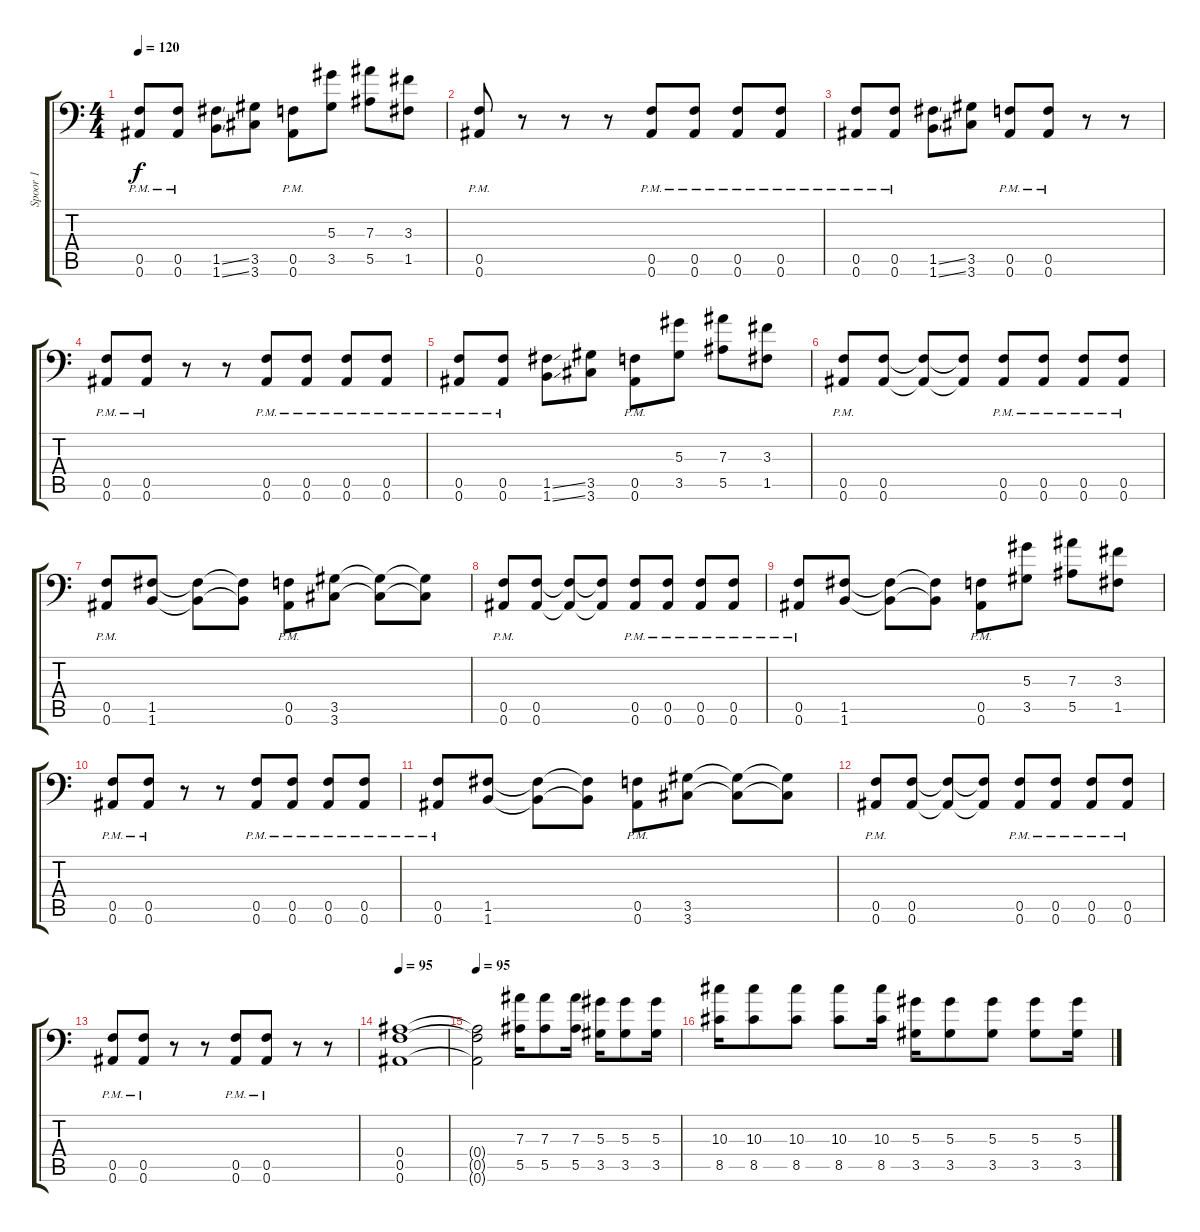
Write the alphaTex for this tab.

\track ("Spoor 1" "Spoor 1") {instrument distortionguitar}
\staff {score tabs}
\tuning (C4 G3 Eb3 Bb2 F2 Bb1) {hide}
\ts (4 4)
\tempo 120
\clef f4
\ks c
(0.5{pm} 0.6{pm}).8{dy f} (0.5{pm} 0.6{pm}).8 (1.5{ss} 1.6{ss}).8 (3.5 3.6).8 (0.5{pm} 0.6{pm}).8 (5.3 3.5).8 (7.3 5.5).8 (3.3 1.5).8 |
(0.5{pm} 0.6{pm}).8 r.8 r.8 r.8 (0.5{pm} 0.6{pm}).8 (0.5{pm} 0.6{pm}).8 (0.5{pm} 0.6{pm}).8 (0.5{pm} 0.6{pm}).8 |
(0.5{pm} 0.6{pm}).8 (0.5{pm} 0.6{pm}).8 (1.5{ss} 1.6{ss}).8 (3.5 3.6).8 (0.5{pm} 0.6{pm}).8 (0.5{pm} 0.6{pm}).8 r.8 r.8 |
(0.5{pm} 0.6{pm}).8 (0.5{pm} 0.6{pm}).8 r.8 r.8 (0.5{pm} 0.6{pm}).8 (0.5{pm} 0.6{pm}).8 (0.5{pm} 0.6{pm}).8 (0.5{pm} 0.6{pm}).8 |
(0.5{pm} 0.6{pm}).8 (0.5{pm} 0.6{pm}).8 (1.5{ss} 1.6{ss}).8 (3.5 3.6).8 (0.5{pm} 0.6{pm}).8 (5.3 3.5).8 (7.3 5.5).8 (3.3 1.5).8 |
(0.5{pm} 0.6{pm}).8 (0.5 0.6).8 (0.5{t} 0.6{t}).8 (0.5{t} 0.6{t}).8 (0.5{pm} 0.6{pm}).8 (0.5{pm} 0.6{pm}).8 (0.5{pm} 0.6{pm}).8 (0.5{pm} 0.6{pm}).8 |
(0.5{pm} 0.6{pm}).8 (1.5 1.6).8 (1.5{t} 1.6{t}).8 (1.5{t} 1.6{t}).8 (0.5{pm} 0.6{pm}).8 (3.5 3.6).8 (3.5{t} 3.6{t}).8 (3.5{t} 3.6{t}).8 |
(0.5{pm} 0.6{pm}).8 (0.5 0.6).8 (0.5{t} 0.6{t}).8 (0.5{t} 0.6{t}).8 (0.5{pm} 0.6{pm}).8 (0.5{pm} 0.6{pm}).8 (0.5{pm} 0.6{pm}).8 (0.5{pm} 0.6{pm}).8 |
(0.5{pm} 0.6{pm}).8 (1.5 1.6).8 (1.5{t} 1.6{t}).8 (1.5{t} 1.6{t}).8 (0.5{pm} 0.6{pm}).8 (5.3 3.5).8 (7.3 5.5).8 (3.3 1.5).8 |
(0.5{pm} 0.6{pm}).8 (0.5{pm} 0.6{pm}).8 r.8 r.8 (0.5{pm} 0.6{pm}).8 (0.5{pm} 0.6{pm}).8 (0.5{pm} 0.6{pm}).8 (0.5{pm} 0.6{pm}).8 |
(0.5{pm} 0.6{pm}).8 (1.5 1.6).8 (1.5{t} 1.6{t}).8 (1.5{t} 1.6{t}).8 (0.5{pm} 0.6{pm}).8 (3.5 3.6).8 (3.5{t} 3.6{t}).8 (3.5{t} 3.6{t}).8 |
(0.5{pm} 0.6{pm}).8 (0.5 0.6).8 (0.5{t} 0.6{t}).8 (0.5{t} 0.6{t}).8 (0.5{pm} 0.6{pm}).8 (0.5{pm} 0.6{pm}).8 (0.5{pm} 0.6{pm}).8 (0.5{pm} 0.6{pm}).8 |
(0.5{pm} 0.6{pm}).8 (0.5{pm} 0.6{pm}).8 r.8 r.8 (0.5{pm} 0.6{pm}).8 (0.5{pm} 0.6{pm}).8 r.8 r.8 |
\tempo 95
(0.4 0.5 0.6).1 |
\tempo 95
(0.4{t} 0.5{t} 0.6{t}).2 (7.3 5.5).16 (7.3 5.5).8 (7.3 5.5).16 (5.3 3.5).16 (5.3 3.5).8 (5.3 3.5).16 |
(10.3 8.5).16 (10.3 8.5).8 (10.3 8.5).8 (10.3 8.5).8 (10.3 8.5).16 (5.3 3.5).16 (5.3 3.5).8 (5.3 3.5).8 (5.3 3.5).8 (5.3 3.5).16
